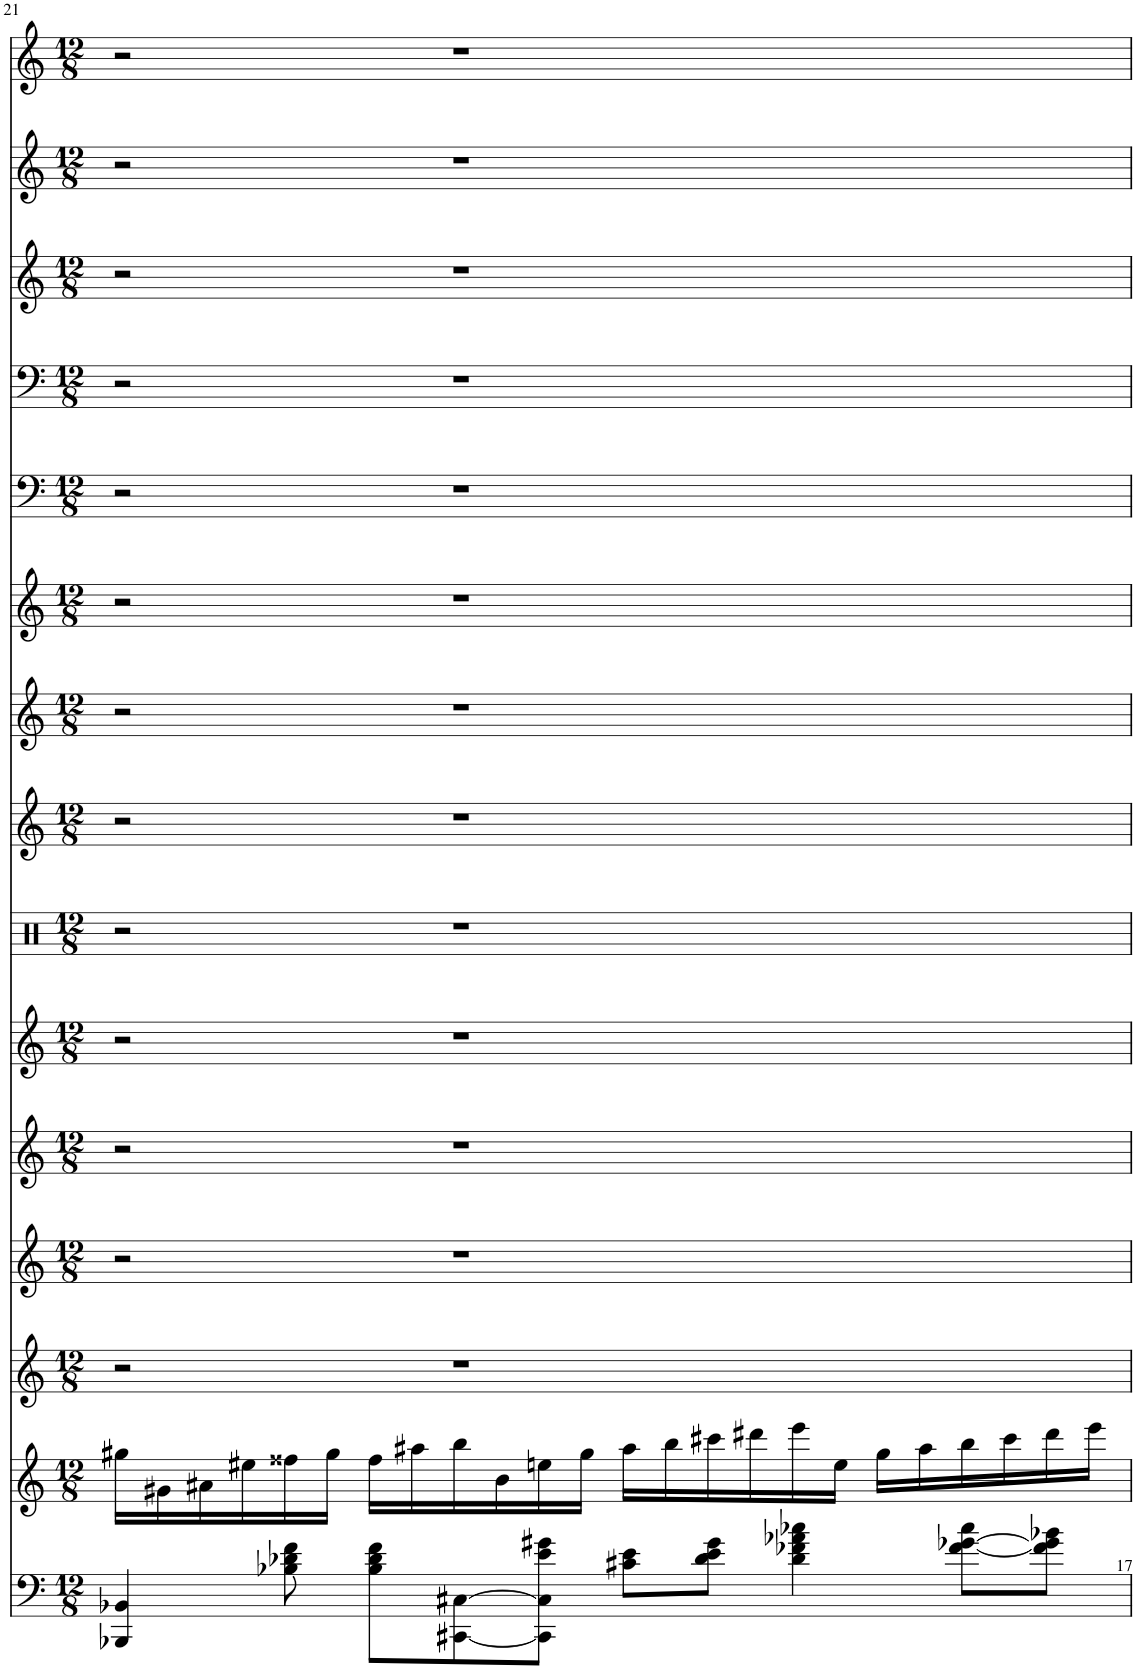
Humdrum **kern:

**kern	**kern	**kern	**kern	**kern	**kern	**kern	**kern	**kern	**kern	**kern	**kern	**kern	**kern	**kern
*part15	*part14	*part13	*part12	*part11	*part10	*part9	*part8	*part7	*part6	*part5	*part4	*part3	*part2	*part1
*staff15	*staff14	*staff13	*staff12	*staff11	*staff10	*staff9	*staff8	*staff7	*staff6	*staff5	*staff4	*staff3	*staff2	*staff1
*I"Solo LH	*I"Solo RH	*I"Saw Wave	*I"Solo Vox	*I"Piano	*I"Piano	*I"Drums	*I"Saw Wave	*I"Flute	*I"Clean Guitar	*I"Piano	*I"Fretless Bass	*I"Organ 1	*I"Distortion Guit	*I"Vocal
*	*	*	*	*I'Pno	*I'Pno	*	*	*I'Fl	*	*I'Pno	*	*	*	*I'V
!!LO:PB:g=z
*clefF4	*clefG2	*clefG2	*clefG2	*clefG2	*clefG2	*clefX	*clefG2	*clefG2	*clefG2	*clefF4	*clefF4	*clefG2	*clefG2	*clefG2
*k[]	*k[]	*k[]	*k[]	*k[]	*k[]	*k[]	*k[]	*k[]	*k[]	*k[]	*k[]	*k[]	*k[]	*k[]
*M12/8	*M12/8	*M12/8	*M12/8	*M12/8	*M12/8	*M12/8	*M12/8	*M12/8	*M12/8	*M12/8	*M12/8	*M12/8	*M12/8	*M12/8
=21	=21	=21	=21	=21	=21	=21	=21	=21	=21	=21	=21	=21	=21	=21
4BBB-X/ 4BB-X/	16gg#X\LL	2r	2r	2r	2r	2r	2r	2r	2r	2r	2r	2r	2r	2r
.	16g#X\	.	.	.	.	.	.	.	.	.	.	.	.	.
.	16a#X\	.	.	.	.	.	.	.	.	.	.	.	.	.
.	16ee#X\	.	.	.	.	.	.	.	.	.	.	.	.	.
8B-X\ 8d-X\ 8f\	16ff##X\	.	.	.	.	.	.	.	.	.	.	.	.	.
.	16gg#\JJ	.	.	.	.	.	.	.	.	.	.	.	.	.
8B-\ 8d-\ 8f\L	16ff##\LL	.	.	.	.	.	.	.	.	.	.	.	.	.
.	16aa#X\	.	.	.	.	.	.	.	.	.	.	.	.	.
[8CC#X\ [8C#X\	16bb\	1r	1r	1r	1r	1r	1r	1r	1r	1r	1r	1r	1r	1r
.	16b\	.	.	.	.	.	.	.	.	.	.	.	.	.
8CC#\] 8C#\] 8e\ 8g#X\J	16een\	.	.	.	.	.	.	.	.	.	.	.	.	.
.	16gg#\JJ	.	.	.	.	.	.	.	.	.	.	.	.	.
8c#X\ 8e\L	16aa#\LL	.	.	.	.	.	.	.	.	.	.	.	.	.
.	16bb\	.	.	.	.	.	.	.	.	.	.	.	.	.
8d-\ 8e\ 8g#\J	16ccc#X\	.	.	.	.	.	.	.	.	.	.	.	.	.
.	16ddd#X\	.	.	.	.	.	.	.	.	.	.	.	.	.
4d-\ 4f-X\ 4a-X\ 4cc-X\	16eee\	.	.	.	.	.	.	.	.	.	.	.	.	.
.	16ee\JJ	.	.	.	.	.	.	.	.	.	.	.	.	.
.	16gg#\LL	.	.	.	.	.	.	.	.	.	.	.	.	.
.	16aa#\	.	.	.	.	.	.	.	.	.	.	.	.	.
[8f-\ [8g-X\ 8cc-\L	16bb\	.	.	.	.	.	.	.	.	.	.	.	.	.
.	16ccc#\	.	.	.	.	.	.	.	.	.	.	.	.	.
8f-\] 8g-\] 8b-X\J	16ddd#\	.	.	.	.	.	.	.	.	.	.	.	.	.
.	16eee\JJ	.	.	.	.	.	.	.	.	.	.	.	.	.
=	=	=	=	=	=	=	=	=	=	=	=	=	=	=
*-	*-	*-	*-	*-	*-	*-	*-	*-	*-	*-	*-	*-	*-	*-
